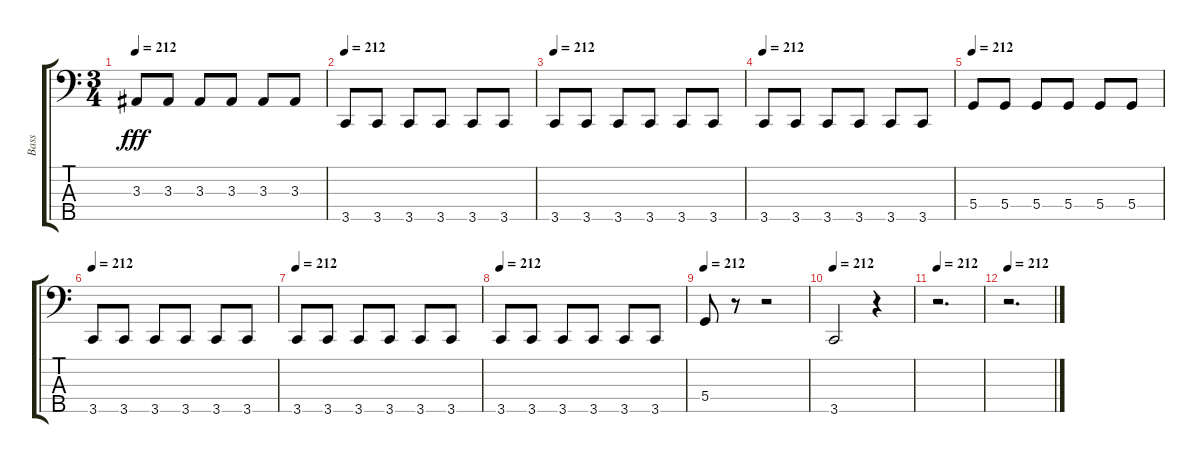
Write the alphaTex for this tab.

\track ("Bass" "Bass") {instrument electricbassfinger}
\staff {score tabs}
\tuning (F2 C2 G1 D1 A0) {hide}
\ts (3 4)
\tempo 212
\clef f4
\ks c
3.3.8{dy fff} 3.3.8 3.3.8 3.3.8 3.3.8 3.3.8 |
\tempo 212
3.5.8 3.5.8 3.5.8 3.5.8 3.5.8 3.5.8 |
\tempo 212
3.5.8 3.5.8 3.5.8 3.5.8 3.5.8 3.5.8 |
\tempo 212
3.5.8 3.5.8 3.5.8 3.5.8 3.5.8 3.5.8 |
\tempo 212
5.4.8 5.4.8 5.4.8 5.4.8 5.4.8 5.4.8 |
\tempo 212
3.5.8 3.5.8 3.5.8 3.5.8 3.5.8 3.5.8 |
\tempo 212
3.5.8 3.5.8 3.5.8 3.5.8 3.5.8 3.5.8 |
\tempo 212
3.5.8 3.5.8 3.5.8 3.5.8 3.5.8 3.5.8 |
\tempo 212
5.4.8 r.8 r.2 |
\tempo 212
3.5.2 r.4 |
\tempo 212
r.2{d} |
\tempo 212
r.2{d}
